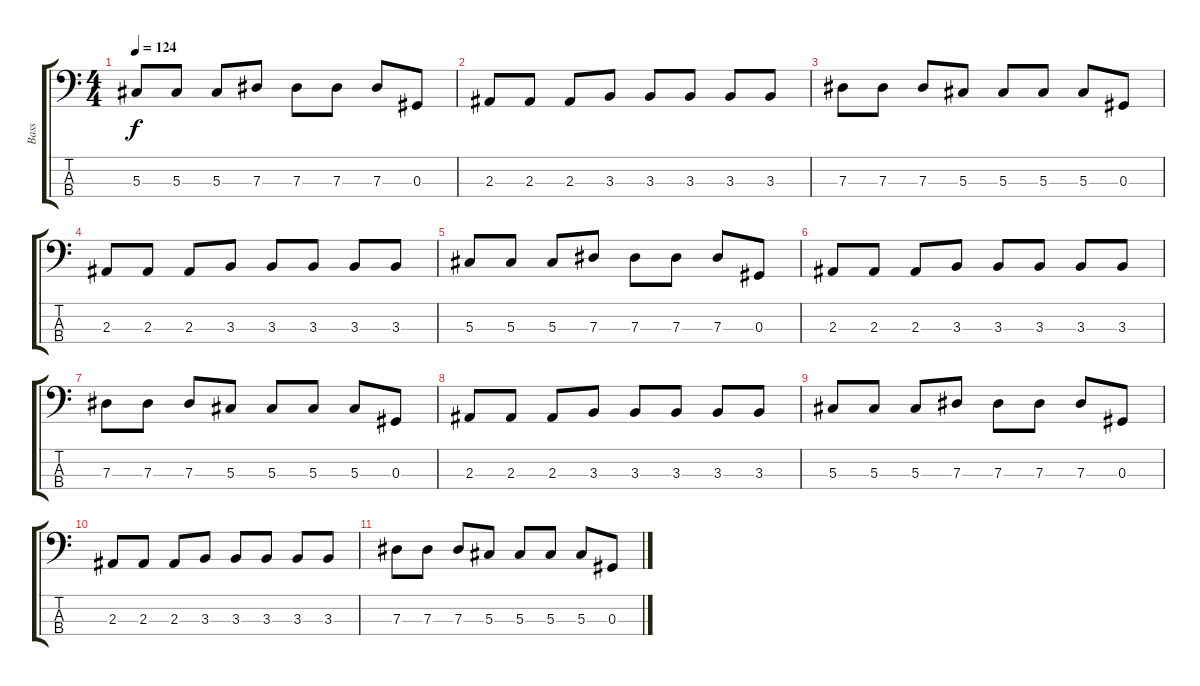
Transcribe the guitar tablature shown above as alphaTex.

\track ("Bass" "Bass") {instrument electricbassfinger}
\staff {score tabs}
\tuning (Gb2 Db2 Ab1 Eb1) {hide}
\ts (4 4)
\tempo 124
\clef f4
\ks c
5.3.8{dy f} 5.3.8 5.3.8 7.3.8 7.3.8 7.3.8 7.3.8 0.3.8 |
2.3.8 2.3.8 2.3.8 3.3.8 3.3.8 3.3.8 3.3.8 3.3.8 |
7.3.8 7.3.8 7.3.8 5.3.8 5.3.8 5.3.8 5.3.8 0.3.8 |
2.3.8 2.3.8 2.3.8 3.3.8 3.3.8 3.3.8 3.3.8 3.3.8 |
5.3.8 5.3.8 5.3.8 7.3.8 7.3.8 7.3.8 7.3.8 0.3.8 |
2.3.8 2.3.8 2.3.8 3.3.8 3.3.8 3.3.8 3.3.8 3.3.8 |
7.3.8 7.3.8 7.3.8 5.3.8 5.3.8 5.3.8 5.3.8 0.3.8 |
2.3.8 2.3.8 2.3.8 3.3.8 3.3.8 3.3.8 3.3.8 3.3.8 |
5.3.8 5.3.8 5.3.8 7.3.8 7.3.8 7.3.8 7.3.8 0.3.8 |
2.3.8 2.3.8 2.3.8 3.3.8 3.3.8 3.3.8 3.3.8 3.3.8 |
7.3.8 7.3.8 7.3.8 5.3.8 5.3.8 5.3.8 5.3.8 0.3.8
